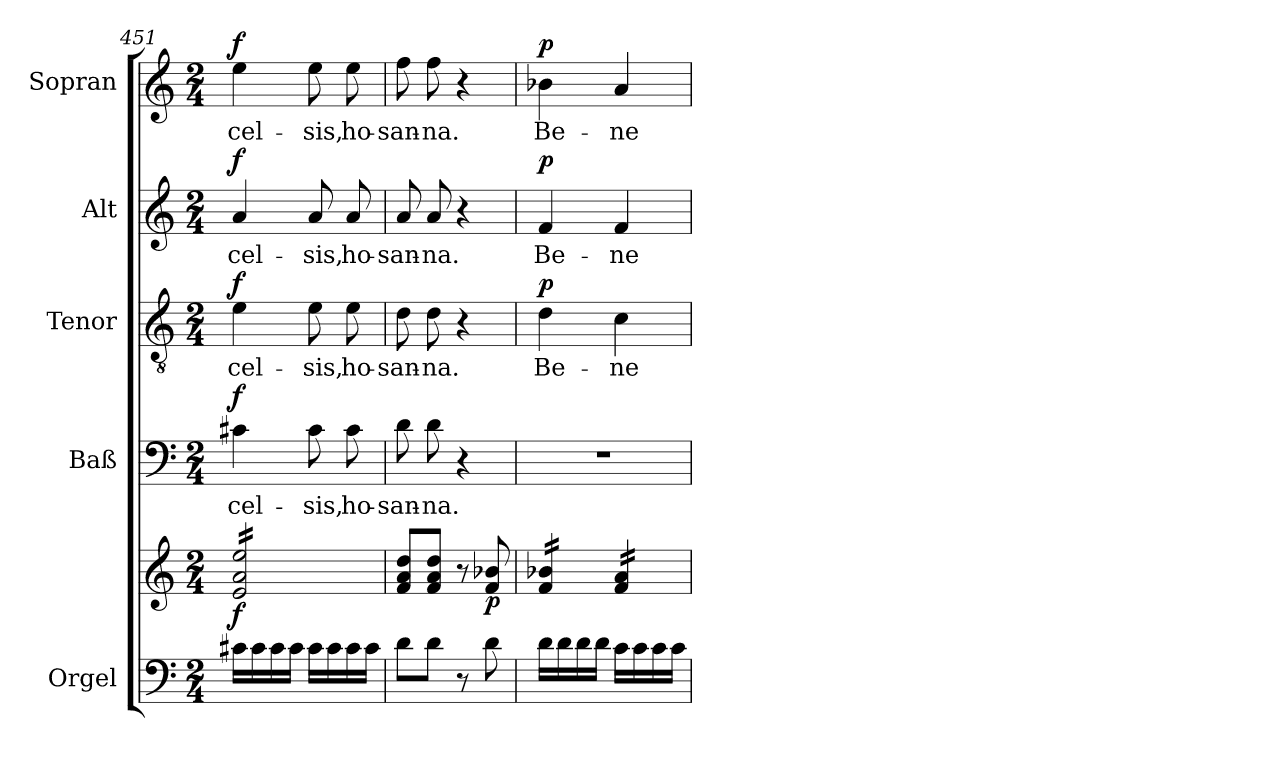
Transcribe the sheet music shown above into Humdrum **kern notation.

**kern	**kern	**dynam	**kern	**text	**dynam	**kern	**text	**dynam	**kern	**text	**dynam	**kern	**text	**dynam
*part5	*part5	*part5	*part4	*part4	*part4	*part3	*part3	*part3	*part2	*part2	*part2	*part1	*part1	*part1
*staff6	*staff5	*staff5/6	*staff4	*staff4	*staff4	*staff3	*staff3	*staff3	*staff2	*staff2	*staff2	*staff1	*staff1	*staff1
*I"Orgel	*	*	*I"Baß	*	*	*I"Tenor	*	*	*I"Alt	*	*	*I"Sopran	*	*
*clefF4	*clefG2	*	*clefF4	*	*	*clefGv2	*	*	*clefG2	*	*	*clefG2	*	*
*k[]	*k[]	*	*k[]	*	*	*k[]	*	*	*k[]	*	*	*k[]	*	*
*C:	*C:	*	*C:	*	*	*C:	*	*	*C:	*	*	*C:	*	*
*M2/4	*M2/4	*	*M2/4	*	*	*M2/4	*	*	*M2/4	*	*	*M2/4	*	*
=451	=451	=451	=451	=451	=451	=451	=451	=451	=451	=451	=451	=451	=451	=451
!	!	!LO:DY:b	!	!LO:LY:b	!LO:DY:a	!	!LO:LY:b	!LO:DY:a	!	!LO:LY:b	!LO:DY:a	!	!LO:LY:b	!LO:DY:a
*	*tremolo	*	*	*	*	*	*	*	*	*	*	*	*	*
16c#X\LL	16e/ 16a/ 16ee/LL	f	4c#X\	-cel-	f	4e\	-cel-	f	4a/	-cel-	f	4ee\	-cel-	f
16c#\	16e/ 16a/ 16ee/	.	.	.	.	.	.	.	.	.	.	.	.	.
16c#\	16e/ 16a/ 16ee/	.	.	.	.	.	.	.	.	.	.	.	.	.
16c#\JJ	16e/ 16a/ 16ee/	.	.	.	.	.	.	.	.	.	.	.	.	.
!	!	!	!	!LO:LY:b	!	!	!LO:LY:b	!	!	!LO:LY:b	!	!	!LO:LY:b	!
16c#\LL	16e/ 16a/ 16ee/	.	8c#\	-sis,	.	8e\	-sis,	.	8a/	-sis,	.	8ee\	-sis,	.
16c#\	16e/ 16a/ 16ee/	.	.	.	.	.	.	.	.	.	.	.	.	.
!	!	!	!	!LO:LY:b	!	!	!LO:LY:b	!	!	!LO:LY:b	!	!	!LO:LY:b	!
16c#\	16e/ 16a/ 16ee/	.	8c#\	ho-	.	8e\	ho-	.	8a/	ho-	.	8ee\	ho-	.
16c#\JJ	16e/ 16a/ 16ee/JJ	.	.	.	.	.	.	.	.	.	.	.	.	.
*	*Xtremolo	*	*	*	*	*	*	*	*	*	*	*	*	*
!!LO:PB:g=z
=452	=452	=452	=452	=452	=452	=452	=452	=452	=452	=452	=452	=452	=452	=452
!	!	!	!	!LO:LY:b	!	!	!LO:LY:b	!	!	!LO:LY:b	!	!	!LO:LY:b	!
8d\L	8f/ 8a/ 8dd/L	.	8d\	-san-	.	8d\	-san-	.	8a/	-san-	.	8ff\	-san-	.
!	!	!	!	!LO:LY:b	!	!	!LO:LY:b	!	!	!LO:LY:b	!	!	!LO:LY:b	!
8d\J	8f/ 8a/ 8dd/J	.	8d\	-na.	.	8d\	-na.	.	8a/	-na.	.	8ff\	-na.	.
8r	8r	.	4r	.	.	4r	.	.	4r	.	.	4r	.	.
!	!	!LO:DY:b	!	!	!	!	!	!	!	!	!	!	!	!
8d\	8f/ 8b-X/	p	.	.	.	.	.	.	.	.	.	.	.	.
=453	=453	=453	=453	=453	=453	=453	=453	=453	=453	=453	=453	=453	=453	=453
!	!	!	!	!	!	!	!LO:LY:b	!LO:DY:a	!	!LO:LY:b	!LO:DY:a	!	!LO:LY:b	!LO:DY:a
*	*tremolo	*	*	*	*	*	*	*	*	*	*	*	*	*
16d\LL	16f/ 16b-X/LL	.	2r	.	.	4d\	Be-	p	4f/	Be-	p	4b-X\	Be-	p
16d\	16f/ 16b-X/	.	.	.	.	.	.	.	.	.	.	.	.	.
16d\	16f/ 16b-X/	.	.	.	.	.	.	.	.	.	.	.	.	.
16d\JJ	16f/ 16b-X/JJ	.	.	.	.	.	.	.	.	.	.	.	.	.
!	!	!	!	!	!	!	!LO:LY:b	!	!	!LO:LY:b	!	!	!LO:LY:b	!
16c\LL	16f/ 16a/LL	.	.	.	.	4c\	-ne-	.	4f/	-ne-	.	4a/	-ne-	.
16c\	16f/ 16a/	.	.	.	.	.	.	.	.	.	.	.	.	.
16c\	16f/ 16a/	.	.	.	.	.	.	.	.	.	.	.	.	.
16c\JJ	16f/ 16a/JJ	.	.	.	.	.	.	.	.	.	.	.	.	.
*	*Xtremolo	*	*	*	*	*	*	*	*	*	*	*	*	*
=	=	=	=	=	=	=	=	=	=	=	=	=	=	=
*-	*-	*-	*-	*-	*-	*-	*-	*-	*-	*-	*-	*-	*-	*-
